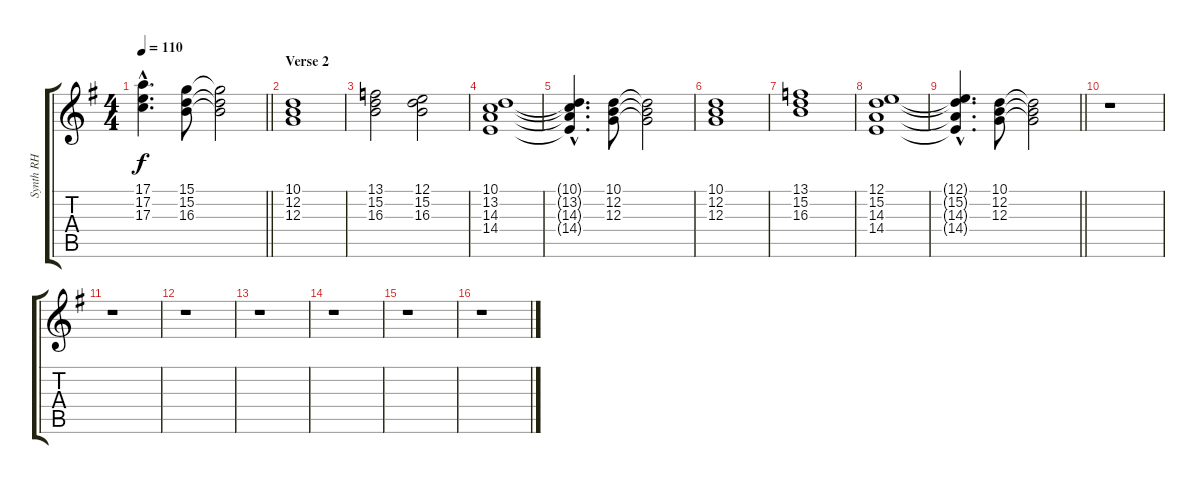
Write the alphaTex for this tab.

\track ("Synth RH" "Synth RH") {instrument drawbarorgan}
\staff {score tabs}
\tuning (E4 B3 G3 D3 A2 E2) {hide}
\ts (4 4)
\tempo 110
\clef g2
\barLineRight lightlight
\ks g
(17.1{hac} 17.2{hac} 17.3{hac}).4{d dy f} (15.1 15.2 16.3).8 (15.1{t} 15.2{t} 16.3{t}).2 |
\section ("" "Verse 2")
(10.1 12.2 12.3).1 |
(13.1 15.2 16.3).2 (12.1 15.2 16.3).2 |
(10.1 13.2 14.3 14.4).1 |
(10.1{hac t} 13.2{hac t} 14.3{hac t} 14.4{hac t}).4{d} (10.1 12.2 12.3).8 (10.1{t} 12.2{t} 12.3{t}).2 |
(10.1 12.2 12.3).1 |
(13.1 15.2 16.3).1 |
(12.1 15.2 14.3 14.4).1 |
\barLineRight lightlight
(12.1{hac t} 15.2{hac t} 14.3{hac t} 14.4{hac t}).4{d} (10.1 12.2 12.3).8 (10.1{t} 12.2{t} 12.3{t}).2 |
r.1 |
r.1 |
r.1 |
r.1 |
r.1 |
r.1 |
r.1
